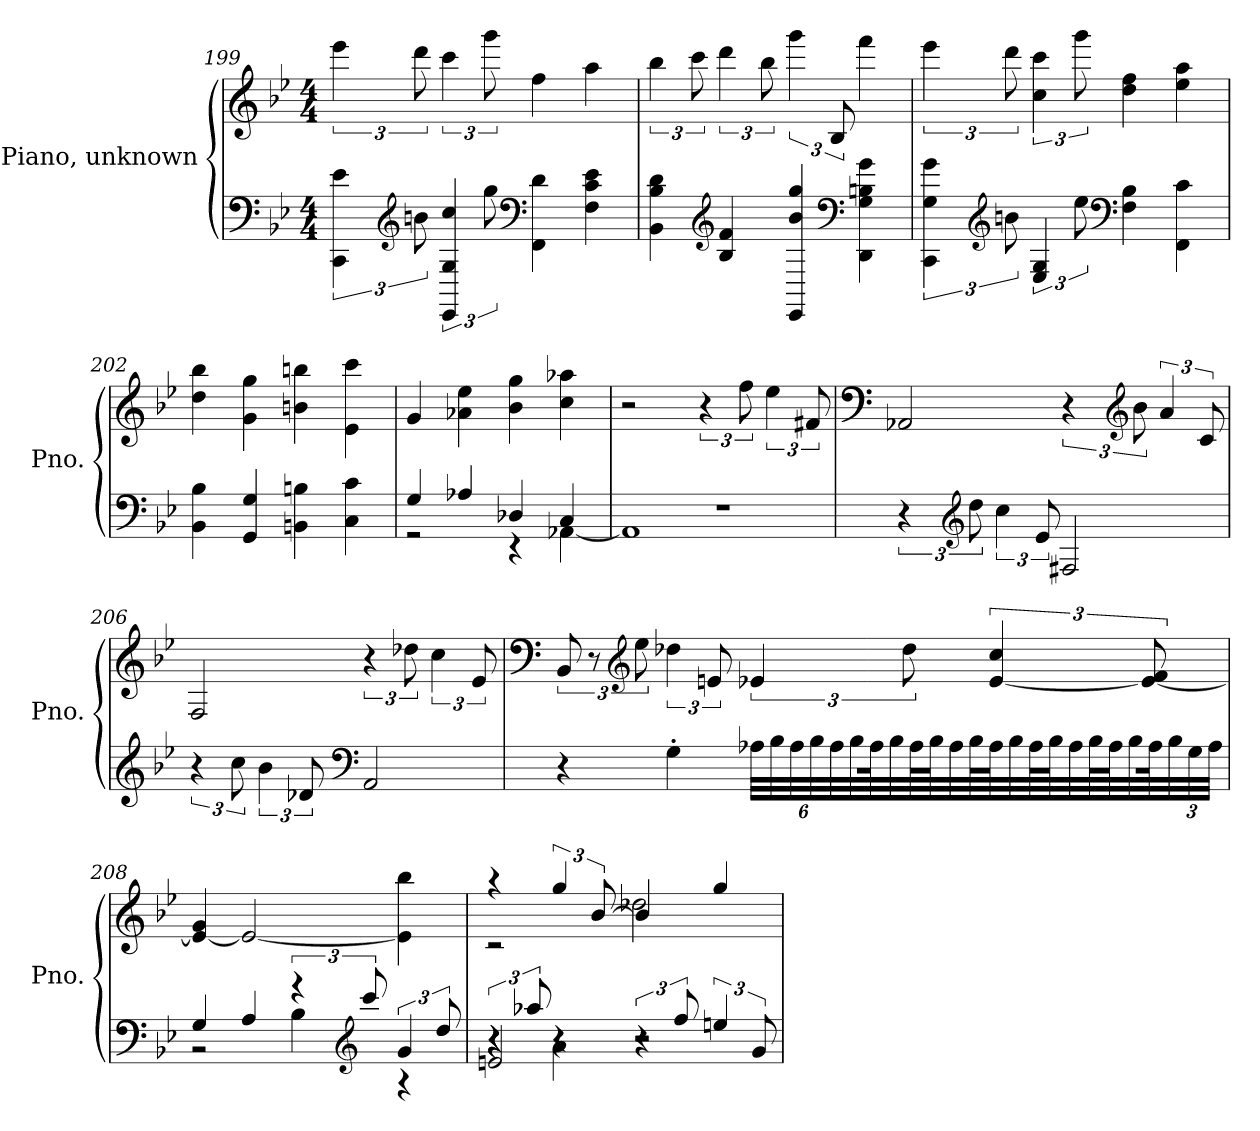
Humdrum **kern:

**kern	**kern
*part1	*part1
*staff2	*staff1
*I"Piano, unknown	*
*I'Pno.	*
*clefF4	*clefG2
*k[b-e-]	*k[b-e-]
*M4/4	*M4/4
=199	=199
6CC\ 6e-\	6eee-\
*clefG2	*
12bn\	12ddd\
6EE-/ 6G/ 6cc/	6ccc\
12gg\	12ggg\
*clefF4	*
4FF\ 4d\	4ff\
4F\ 4c\ 4e-\	4aa\
=200	=200
4BB-\ 4B-\ 4d\	6bb-\
.	12ccc\
*clefG2	*
4B-/ 4f/	6ddd\
.	12bb-\
4EE-/ 4b-/ 4gg/	6ggg\
.	12B-/
*clefF4	*
4DD\ 4G\ 4Bn\ 4g\	4fff\
=201	=201
6CC\ 6G\ 6g\	6eee-\
*clefG2	*
12bn\	12ddd\
6E-/ 6G/	6cc\ 6ccc\
12ee-\	12ggg\
*clefF4	*
4F\ 4B-\	4dd\ 4ff\
4FF\ 4c\	4ee-\ 4aa\
!!LO:PB:g=z
=202	=202
4BB-\ 4B-\	4dd\ 4bb-\
4GG/ 4G/	4g\ 4gg\
4BBn\ 4Bn\	4bn\ 4bbn\
4C\ 4c\	4e-\ 4ccc\
=203	=203
*^	*
4G/	2r	4g/
4A-X/	.	4a-X\ 4ee-\
4D-X/	4r	4b-\ 4gg\
4C/	[4AA-X\	4cc\ 4aa-X\
=204	=204	=204
1r	1AA-]	2r
.	.	6r
.	.	12ff\
.	.	6ee-\
.	.	12f#X/
*v	*v	*
=205	=205
*	*clefF4
6r	2AA-X/
*clefG2	*
12dd\	.
6cc\	.
12e-/	.
2F#X/	6r
*	*clefG2
.	12b-\
.	6a/
.	12c/
!!LO:LB:g=z
=206	=206
6r	2F/
12cc\	.
6b-\	.
12d-X/	.
*clefF4	*
2AA/	6r
.	12dd-X\
.	6cc\
.	12e-/
=207	=207
*	*clefF4
4r	12BB-/
.	12r
*	*clefG2
.	12ee-\
4G'\	6dd-X\
.	12en/
*Xbrackettup	*
48A-X\LLL	6e-X/
48B-\	.
48A-\	.
48B-\	.
48A-\	.
48B-\	.
64A-\K	.
32B-\	.
.	12dd-\
64A-\L	.
64B-\J	.
32A-\	.
64B-\L	.
64A-\J	[6e-/ 6cc/
32B-\	.
64A-\L	.
64B-\J	.
32A-\	.
64B-\L	.
64A-\J	.
32B-\	.
.	12e-/_ 12f/
64A-\K	.
48B-\	.
48G\	.
48A-\JJJ	.
!!LO:LB:g=z
=208	=208
*^	*
4G/	2r	4e-/_ 4g/
4A/	.	2e-/_
*brackettup	*	*
6r	4B-\	.
*clefG2	*	*
12ccc/	.	.
6g/	4r	4e-\] 4bb-\
12dd/	.	.
=209	=209	=209
*	*^	*^
6r	4r	2en/	4r	2r
12aa-X/	.	.	.	.
4r	4a\	.	6gg/	.
.	.	.	[12b-/	.
6r	2r	2r	4b-/]	2dd-X\
12ff/	.	.	.	.
6een/	.	.	4gg/	.
12g/	.	.	.	.
*v	*v	*v	*	*
*	*v	*v
=	=
*-	*-
